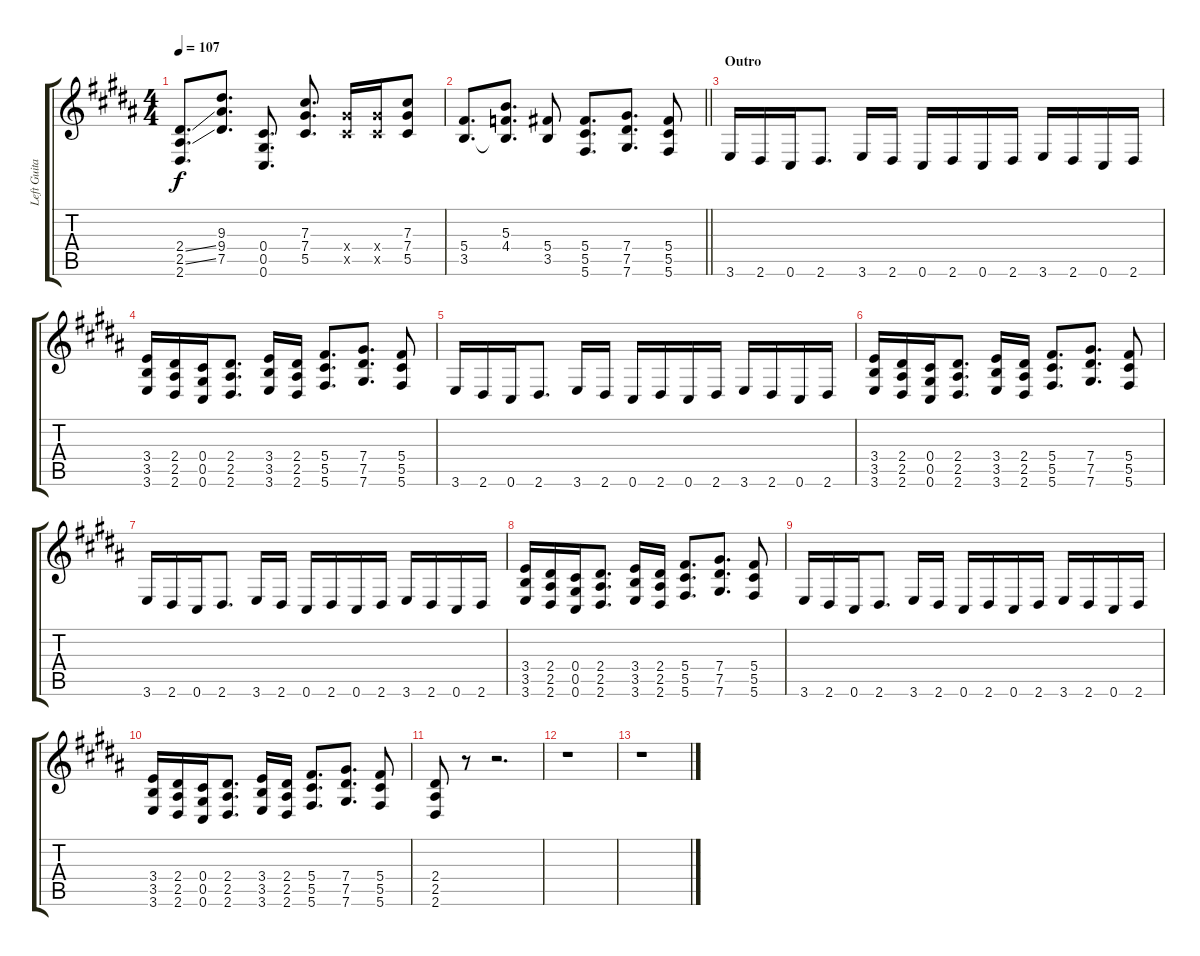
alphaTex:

\track ("Left Guitar I" "Left Guita") {instrument overdrivenguitar}
\staff {score tabs}
\tuning (Eb4 Bb3 Gb3 Db3 Ab2 Db2) {hide}
\ts (4 4)
\tempo 107
\clef g2
\ks b
(2.4{ss} 2.5{ss} 2.6).8{d dy f} (9.3 9.4 7.5).8{d} (0.4 0.5 0.6).8{d} (7.3 7.4 5.5).8{d} (7.4{x} 5.5{x}).16 (7.4{x} 5.5{x}).16 (7.3 7.4 5.5).8 |
\barLineRight lightlight
(5.4 3.5).8{d} (5.3 4.4 3.5{t}).8{d} (5.4 3.5).8 (5.4 5.5 5.6).8{d} (7.4 7.5 7.6).8{d} (5.4 5.5 5.6).8 |
\section ("" "Outro")
3.6.16 2.6.16 0.6.16 2.6.8{d} 3.6.16 2.6.16 0.6.16 2.6.16 0.6.16 2.6.16 3.6.16 2.6.16 0.6.16 2.6.16 |
(3.4 3.5 3.6).16 (2.4 2.5 2.6).16 (0.4 0.5 0.6).16 (2.4 2.5 2.6).8{d} (3.4 3.5 3.6).16 (2.4 2.5 2.6).16 (5.4 5.5 5.6).8{d} (7.4 7.5 7.6).8{d} (5.4 5.5 5.6).8 |
3.6.16 2.6.16 0.6.16 2.6.8{d} 3.6.16 2.6.16 0.6.16 2.6.16 0.6.16 2.6.16 3.6.16 2.6.16 0.6.16 2.6.16 |
(3.4 3.5 3.6).16 (2.4 2.5 2.6).16 (0.4 0.5 0.6).16 (2.4 2.5 2.6).8{d} (3.4 3.5 3.6).16 (2.4 2.5 2.6).16 (5.4 5.5 5.6).8{d} (7.4 7.5 7.6).8{d} (5.4 5.5 5.6).8 |
3.6.16 2.6.16 0.6.16 2.6.8{d} 3.6.16 2.6.16 0.6.16 2.6.16 0.6.16 2.6.16 3.6.16 2.6.16 0.6.16 2.6.16 |
(3.4 3.5 3.6).16 (2.4 2.5 2.6).16 (0.4 0.5 0.6).16 (2.4 2.5 2.6).8{d} (3.4 3.5 3.6).16 (2.4 2.5 2.6).16 (5.4 5.5 5.6).8{d} (7.4 7.5 7.6).8{d} (5.4 5.5 5.6).8 |
3.6.16 2.6.16 0.6.16 2.6.8{d} 3.6.16 2.6.16 0.6.16 2.6.16 0.6.16 2.6.16 3.6.16 2.6.16 0.6.16 2.6.16 |
(3.4 3.5 3.6).16 (2.4 2.5 2.6).16 (0.4 0.5 0.6).16 (2.4 2.5 2.6).8{d} (3.4 3.5 3.6).16 (2.4 2.5 2.6).16 (5.4 5.5 5.6).8{d} (7.4 7.5 7.6).8{d} (5.4 5.5 5.6).8 |
(2.4 2.5 2.6).8 r.8 r.2{d} |
r.1 |
r.1
